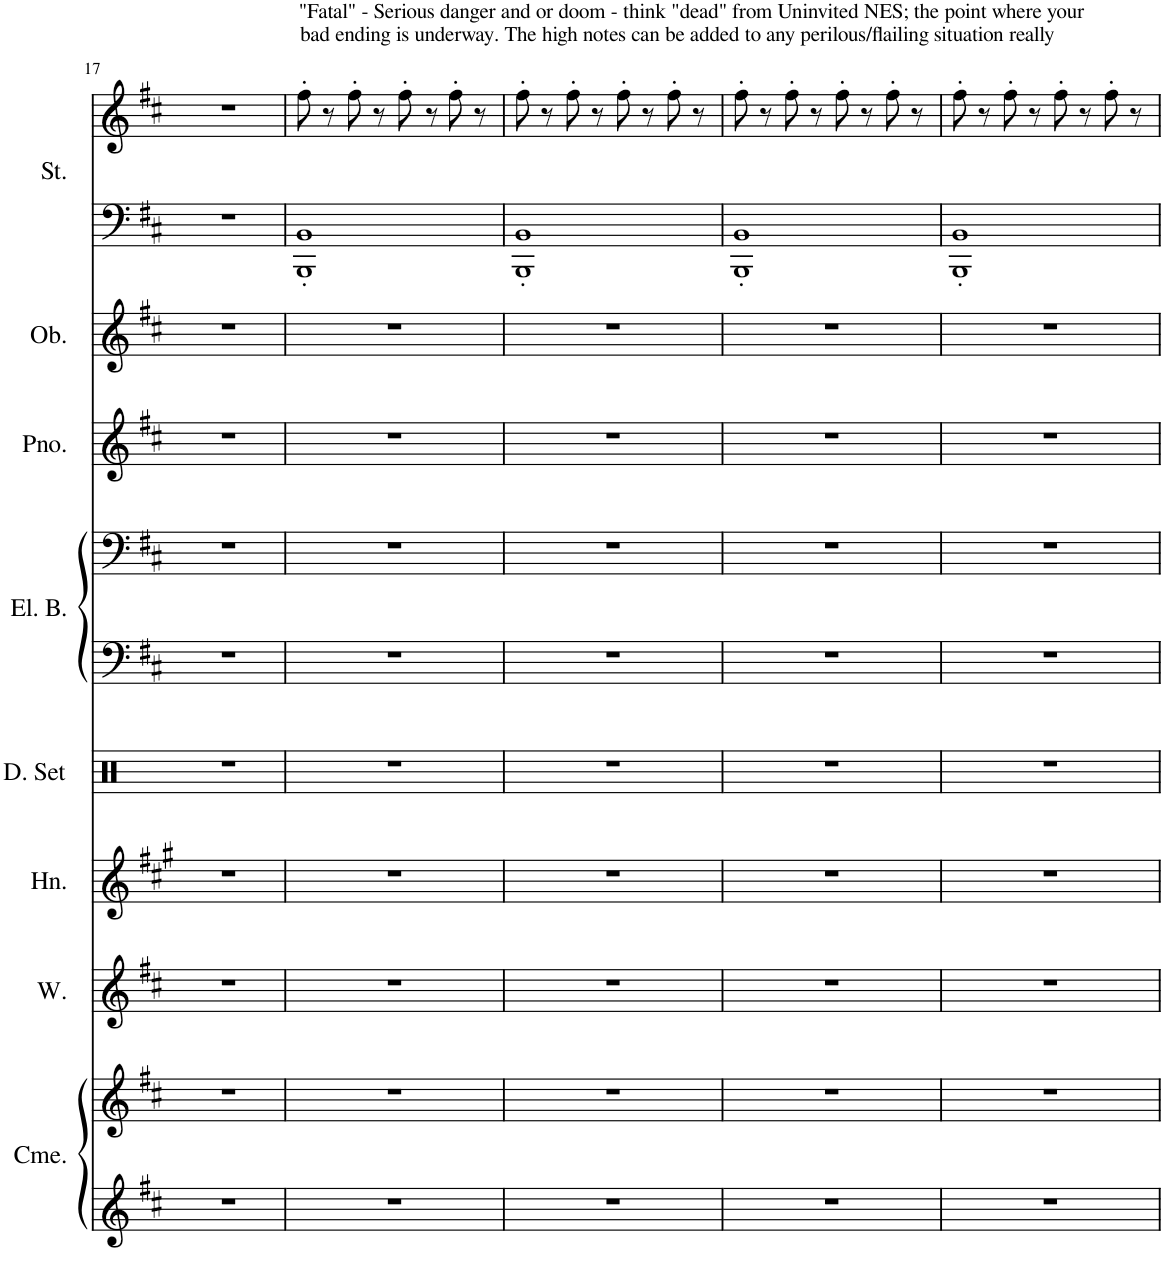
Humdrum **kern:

**kern	**kern	**kern	**kern	**kern	**kern	**kern	**kern	**kern	**kern	**kern
*part8	*part8	*part7	*part6	*part5	*part4	*part4	*part3	*part2	*part1	*part1
*staff11	*staff10	*staff9	*staff8	*staff7	*staff6	*staff5	*staff4	*staff3	*staff2	*staff1
*I"Chimes	*	*I"Women	*I"Horn	*I"Drumset	*I"Electric Bass	*	*I"Piano	*I"Oboe	*I"Strings	*
*I'Cme.	*	*I'W.	*I'Hn.	*I'D. Set	*I'El. B.	*	*I'Pno.	*I'Ob.	*I'St.	*
!!LO:PB:g=z
*clefG2	*clefG2	*clefG2	*clefG2	*clefX	*clefF4	*clefF4	*clefG2	*clefG2	*clefF4	*clefG2
*	*	*	*Trd4c7	*	*Trd7c12	*Trd7c12	*	*	*	*
*k[f#c#]	*k[f#c#]	*k[f#c#]	*k[f#c#g#]	*k[]	*k[f#c#]	*k[f#c#]	*k[f#c#]	*k[f#c#]	*k[f#c#]	*k[f#c#]
*M4/4	*M4/4	*M4/4	*M4/4	*M4/4	*M4/4	*M4/4	*M4/4	*M4/4	*M4/4	*M4/4
=17	=17	=17	=17	=17	=17	=17	=17	=17	=17	=17
1r	1r	1r	1r	1r	1r	1r	1r	1r	1r	1r
=18	=18	=18	=18	=18	=18	=18	=18	=18	=18	=18
!	!	!	!	!	!	!	!	!	!	!LO:TX:a:t="Fatal" - Serious danger and or doom - think "dead" from Uninvited NES; the point where your
!	!	!	!	!	!	!	!	!	!	!LO:TX:a:t=bad ending is underway. The high notes can be added to any perilous/flailing situation really
1r	1r	1r	1r	1r	1r	1r	1r	1r	1BBB' 1BB'	8ff#'\
.	.	.	.	.	.	.	.	.	.	8r
.	.	.	.	.	.	.	.	.	.	8ff#'\
.	.	.	.	.	.	.	.	.	.	8r
.	.	.	.	.	.	.	.	.	.	8ff#'\
.	.	.	.	.	.	.	.	.	.	8r
.	.	.	.	.	.	.	.	.	.	8ff#'\
.	.	.	.	.	.	.	.	.	.	8r
=19	=19	=19	=19	=19	=19	=19	=19	=19	=19	=19
1r	1r	1r	1r	1r	1r	1r	1r	1r	1BBB' 1BB'	8ff#'\
.	.	.	.	.	.	.	.	.	.	8r
.	.	.	.	.	.	.	.	.	.	8ff#'\
.	.	.	.	.	.	.	.	.	.	8r
.	.	.	.	.	.	.	.	.	.	8ff#'\
.	.	.	.	.	.	.	.	.	.	8r
.	.	.	.	.	.	.	.	.	.	8ff#'\
.	.	.	.	.	.	.	.	.	.	8r
=20	=20	=20	=20	=20	=20	=20	=20	=20	=20	=20
1r	1r	1r	1r	1r	1r	1r	1r	1r	1BBB' 1BB'	8ff#'\
.	.	.	.	.	.	.	.	.	.	8r
.	.	.	.	.	.	.	.	.	.	8ff#'\
.	.	.	.	.	.	.	.	.	.	8r
.	.	.	.	.	.	.	.	.	.	8ff#'\
.	.	.	.	.	.	.	.	.	.	8r
.	.	.	.	.	.	.	.	.	.	8ff#'\
.	.	.	.	.	.	.	.	.	.	8r
=21	=21	=21	=21	=21	=21	=21	=21	=21	=21	=21
1r	1r	1r	1r	1r	1r	1r	1r	1r	1BBB' 1BB'	8ff#'\
.	.	.	.	.	.	.	.	.	.	8r
.	.	.	.	.	.	.	.	.	.	8ff#'\
.	.	.	.	.	.	.	.	.	.	8r
.	.	.	.	.	.	.	.	.	.	8ff#'\
.	.	.	.	.	.	.	.	.	.	8r
.	.	.	.	.	.	.	.	.	.	8ff#'\
.	.	.	.	.	.	.	.	.	.	8r
=	=	=	=	=	=	=	=	=	=	=
*-	*-	*-	*-	*-	*-	*-	*-	*-	*-	*-
